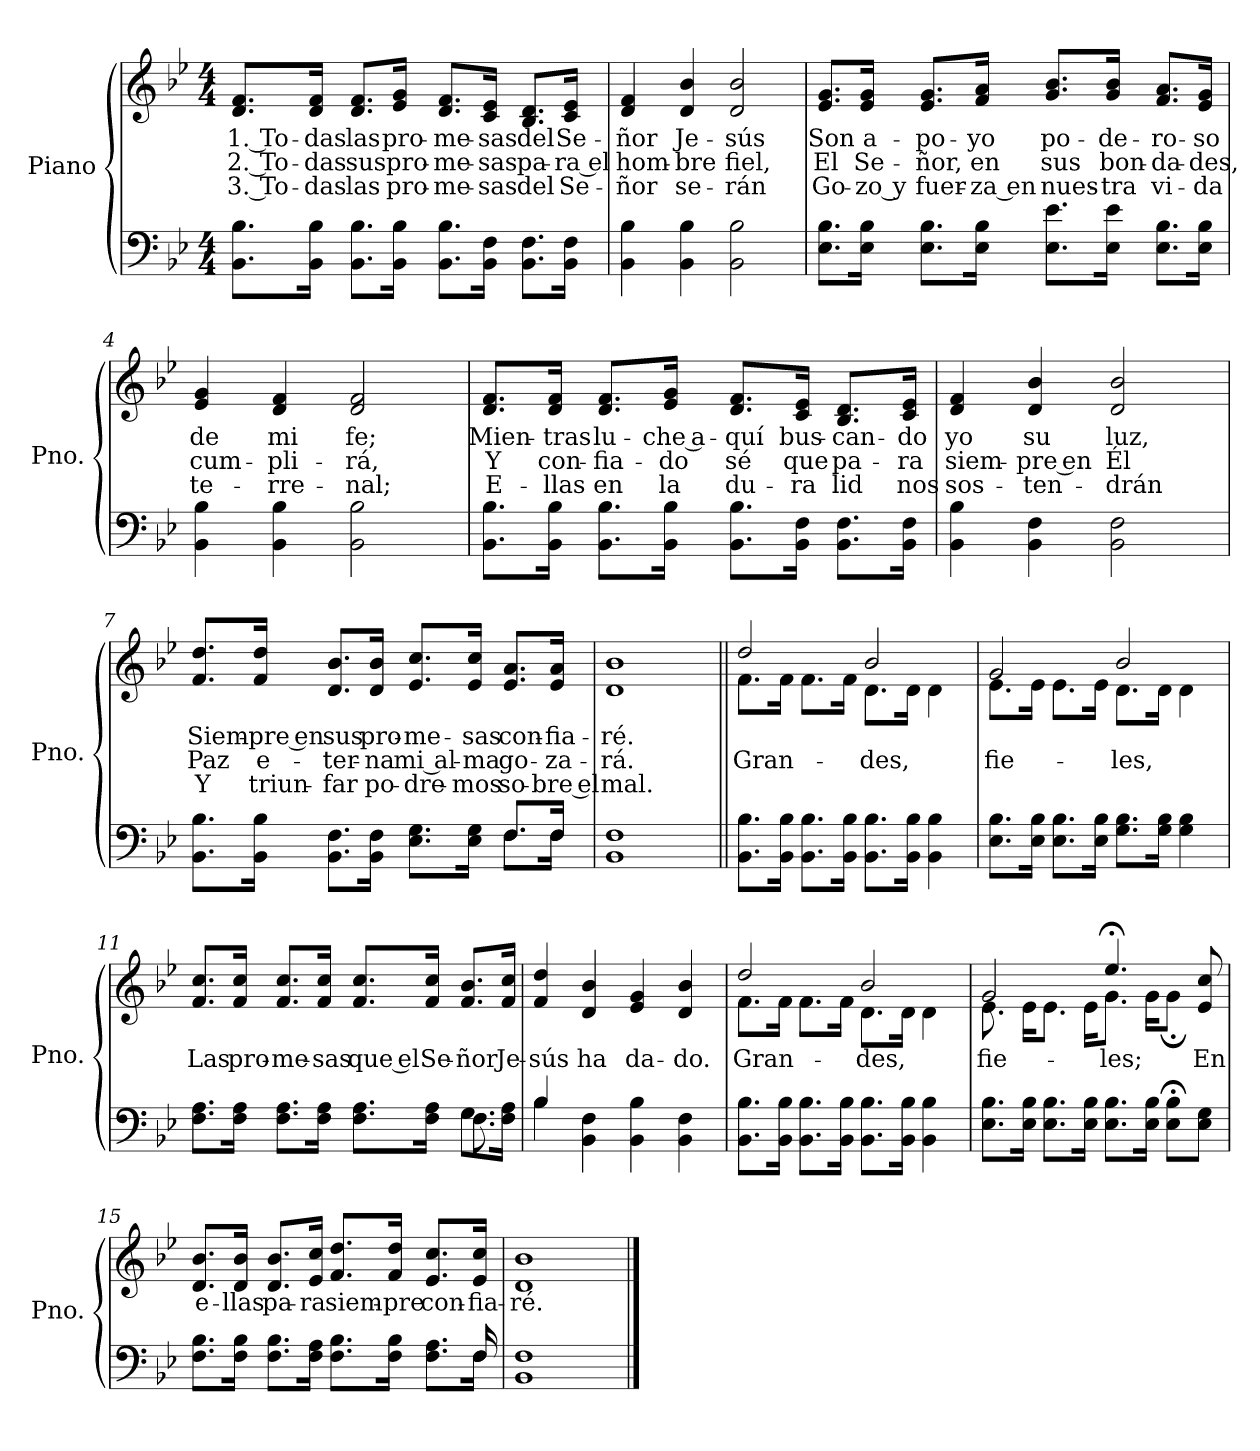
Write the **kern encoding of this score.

**kern	**kern	**text	**text	**text
*part1	*part1	*part1	*part1	*part1
*staff2	*staff1	*staff1	*staff1	*staff1
*I"Piano	*	*	*	*
*I'Pno.	*	*	*	*
*stria5	*stria5	*	*	*
*clefF4	*clefG2	*	*	*
*k[b-e-]	*k[b-e-]	*	*	*
*M4/4	*M4/4	*	*	*
=1	=1	=1	=1	=1
!	!	!LO:LY:b	!LO:LY:b	!LO:LY:b
8.BB-\ 8.B-\L	8.d/ 8.f/L	1. To-	2. To-	3. To-
!	!	!LO:LY:b	!LO:LY:b	!LO:LY:b
16BB-\ 16B-\Jk	16d/ 16f/Jk	-das	-das	-das
!	!	!LO:LY:b	!LO:LY:b	!LO:LY:b
8.BB-\ 8.B-\L	8.d/ 8.f/L	las	sus	las
!	!	!LO:LY:b	!LO:LY:b	!LO:LY:b
16BB-\ 16B-\Jk	16e-/ 16g/Jk	pro-	pro-	pro-
!	!	!LO:LY:b	!LO:LY:b	!LO:LY:b
8.BB-\ 8.B-\L	8.d/ 8.f/L	-me-	-me-	-me-
!	!	!LO:LY:b	!LO:LY:b	!LO:LY:b
16BB-\ 16F\Jk	16c/ 16e-/Jk	-sas	-sas	-sas
!	!	!LO:LY:b	!LO:LY:b	!LO:LY:b
8.BB-\ 8.F\L	8.B-/ 8.d/L	del	pa-	del
!	!	!LO:LY:b	!LO:LY:b	!LO:LY:b
16BB-\ 16F\Jk	16c/ 16e-/Jk	Se-	-ra el	Se-
=2	=2	=2	=2	=2
!	!	!LO:LY:b	!LO:LY:b	!LO:LY:b
4BB-\ 4B-\	4d/ 4f/	-ñor	hom-	-ñor
!	!	!LO:LY:b	!LO:LY:b	!LO:LY:b
4BB-\ 4B-\	4d/ 4b-/	Je-	-bre	se-
!	!	!LO:LY:b	!LO:LY:b	!LO:LY:b
2BB-\ 2B-\	2d/ 2b-/	-sús	fiel,	-rán
!!LO:LB:g=z
=3	=3	=3	=3	=3
!	!	!LO:LY:b	!LO:LY:b	!LO:LY:b
8.E-\ 8.B-\L	8.e-/ 8.g/L	Son	El	Go-
!	!	!LO:LY:b	!LO:LY:b	!LO:LY:b
16E-\ 16B-\Jk	16e-/ 16g/Jk	a-	Se-	-zo y
!	!	!LO:LY:b	!LO:LY:b	!LO:LY:b
8.E-\ 8.B-\L	8.e-/ 8.g/L	-po-	-ñor,	fuer-
!	!	!LO:LY:b	!LO:LY:b	!LO:LY:b
16E-\ 16B-\Jk	16f/ 16a/Jk	-yo	en	-za en
!	!	!LO:LY:b	!LO:LY:b	!LO:LY:b
8.E-\ 8.e-\L	8.g/ 8.b-/L	po-	sus	nues-
!	!	!LO:LY:b	!LO:LY:b	!LO:LY:b
16E-\ 16e-\Jk	16g/ 16b-/Jk	-de-	bon-	-tra
!	!	!LO:LY:b	!LO:LY:b	!LO:LY:b
8.E-\ 8.B-\L	8.f/ 8.a/L	-ro-	-da-	vi-
!	!	!LO:LY:b	!LO:LY:b	!LO:LY:b
16E-\ 16B-\Jk	16e-/ 16g/Jk	-so	-des,	-da
=4	=4	=4	=4	=4
!	!	!LO:LY:b	!LO:LY:b	!LO:LY:b
4BB-\ 4B-\	4e-/ 4g/	de	cum-	te-
!	!	!LO:LY:b	!LO:LY:b	!LO:LY:b
4BB-\ 4B-\	4d/ 4f/	mi	-pli-	-rre-
!	!	!LO:LY:b	!LO:LY:b	!LO:LY:b
2BB-\ 2B-\	2d/ 2f/	fe;	-rá,	-nal;
!!LO:LB:g=z
=5	=5	=5	=5	=5
!	!	!LO:LY:b	!LO:LY:b	!LO:LY:b
8.BB-\ 8.B-\L	8.d/ 8.f/L	Mien-	Y	E-
!	!	!LO:LY:b	!LO:LY:b	!LO:LY:b
16BB-\ 16B-\Jk	16d/ 16f/Jk	-tras	con-	-llas
!	!	!LO:LY:b	!LO:LY:b	!LO:LY:b
8.BB-\ 8.B-\L	8.d/ 8.f/L	lu-	-fia-	en
!	!	!LO:LY:b	!LO:LY:b	!LO:LY:b
16BB-\ 16B-\Jk	16e-/ 16g/Jk	-che a-	-do	la
!	!	!LO:LY:b	!LO:LY:b	!LO:LY:b
8.BB-\ 8.B-\L	8.d/ 8.f/L	-quí	sé	du-
!	!	!LO:LY:b	!LO:LY:b	!LO:LY:b
16BB-\ 16F\Jk	16c/ 16e-/Jk	bus-	que	-ra
!	!	!LO:LY:b	!LO:LY:b	!LO:LY:b
8.BB-\ 8.F\L	8.B-/ 8.d/L	-can-	pa-	lid
!	!	!LO:LY:b	!LO:LY:b	!LO:LY:b
16BB-\ 16F\Jk	16c/ 16e-/Jk	-do	-ra	nos
=6	=6	=6	=6	=6
!	!	!LO:LY:b	!LO:LY:b	!LO:LY:b
4BB-\ 4B-\	4d/ 4f/	yo	siem-	sos-
!	!	!LO:LY:b	!LO:LY:b	!LO:LY:b
4BB-\ 4F\	4d/ 4b-/	su	-pre en	-ten-
!	!	!LO:LY:b	!LO:LY:b	!LO:LY:b
2BB-\ 2F\	2d/ 2b-/	luz,	Él	-drán
!!LO:LB:g=z
=7	=7	=7	=7	=7
*^	*	*	*	*
!	!	!	!LO:LY:b	!LO:LY:b	!LO:LY:b
8.BB-\ 8.B-\L	2.ryy	8.f/ 8.dd/L	Siem-	Paz	Y
!	!	!	!LO:LY:b	!LO:LY:b	!LO:LY:b
16BB-\ 16B-\Jk	.	16f/ 16dd/Jk	-pre en	e-	triun-
!	!	!	!LO:LY:b	!LO:LY:b	!LO:LY:b
8.BB-\ 8.F\L	.	8.d/ 8.b-/L	sus	-ter-	-far
!	!	!	!LO:LY:b	!LO:LY:b	!LO:LY:b
16BB-\ 16F\Jk	.	16d/ 16b-/Jk	pro-	-na	po-
!	!	!	!LO:LY:b	!LO:LY:b	!LO:LY:b
8.E-\ 8.G\L	.	8.e-/ 8.cc/L	-me-	mi al-	-dre-
!	!	!	!LO:LY:b	!LO:LY:b	!LO:LY:b
16E-\ 16G\Jk	.	16e-/ 16cc/Jk	-sas	-ma	-mos
!	!	!	!LO:LY:b	!LO:LY:b	!LO:LY:b
8.F/L	8.F\L	8.e-/ 8.a/L	con-	go-	so-
!	!	!	!LO:LY:b	!LO:LY:b	!LO:LY:b
16F/Jk	16F\Jk	16e-/ 16a/Jk	-fia-	-za-	-bre el
=8	=8	=8	=8	=8	=8
!	!	!	!LO:LY:b	!LO:LY:b	!LO:LY:b
*v	*v	*	*	*	*
1BB- 1F	1d 1b-	-ré.	-rá.	mal.
!!LO:PB:g=z
=9||	=9||	=9||	=9||	=9||
!	!LO:TX:a:t=Coro	!	!	!
!	!	!	!LO:LY:b	!
*	*^	*	*	*
8.BB-\ 8.B-\L	2dd/	8.f\L	.	Gran-	.
16BB-\ 16B-\Jk	.	16f\Jk	.	.	.
8.BB-\ 8.B-\L	.	8.f\L	.	.	.
16BB-\ 16B-\Jk	.	16f\Jk	.	.	.
!	!	!	!	!LO:LY:b	!
8.BB-\ 8.B-\L	2b-/	8.d\L	.	-des,	.
16BB-\ 16B-\Jk	.	16d\Jk	.	.	.
4BB-\ 4B-\	.	4d\	.	.	.
=10	=10	=10	=10	=10	=10
!	!	!	!	!LO:LY:b	!
8.E-\ 8.B-\L	2g/	8.e-\L	.	fie-	.
16E-\ 16B-\Jk	.	16e-\Jk	.	.	.
8.E-\ 8.B-\L	.	8.e-\L	.	.	.
16E-\ 16B-\Jk	.	16e-\Jk	.	.	.
!	!	!	!	!LO:LY:b	!
8.G\ 8.B-\L	2b-/	8.d\L	.	-les,	.
16G\ 16B-\Jk	.	16d\Jk	.	.	.
4G\ 4B-\	.	4d\	.	.	.
!!LO:LB:g=z
=11	=11	=11	=11	=11	=11
*^	*	*	*	*	*
!	!	!	!	!LO:LY:b	!	!
*	*	*v	*v	*	*	*
8.F\ 8.A\L	2.ryy	8.f/ 8.cc/L	Las	.	.
!	!	!	!LO:LY:b	!	!
16F\ 16A\Jk	.	16f/ 16cc/Jk	pro-	.	.
!	!	!	!LO:LY:b	!	!
8.F\ 8.A\L	.	8.f/ 8.cc/L	-me-	.	.
!	!	!	!LO:LY:b	!	!
16F\ 16A\Jk	.	16f/ 16cc/Jk	-sas	.	.
!	!	!	!LO:LY:b	!	!
8.F\ 8.A\L	.	8.f/ 8.cc/L	que el	.	.
!	!	!	!LO:LY:b	!	!
16F\ 16A\Jk	.	16f/ 16cc/Jk	Se-	.	.
!	!	!	!LO:LY:b	!	!
8.G\L	8.F\	8.f/ 8.b-/L	-ñor	.	.
!	!	!	!LO:LY:b	!	!
16F\ 16A\Jk	16ryy	16f/ 16cc/Jk	Je-	.	.
=12	=12	=12	=12	=12	=12
!	!	!	!LO:LY:b	!	!
4B-/	4B-\	4f/ 4dd/	-sús	.	.
!	!	!	!LO:LY:b	!	!
4BB-\ 4F\	2.ryy	4d/ 4b-/	ha	.	.
!	!	!	!LO:LY:b	!	!
4BB-\ 4B-\	.	4e-/ 4g/	da-	.	.
!	!	!	!LO:LY:b	!	!
4BB-\ 4F\	.	4d/ 4b-/	-do.	.	.
*v	*v	*	*	*	*
!!LO:LB:g=z
=13	=13	=13	=13	=13
!	!	!LO:LY:b	!	!
*	*^	*	*	*
8.BB-\ 8.B-\L	2dd/	8.f\L	Gran-	.	.
16BB-\ 16B-\Jk	.	16f\Jk	.	.	.
8.BB-\ 8.B-\L	.	8.f\L	.	.	.
16BB-\ 16B-\Jk	.	16f\Jk	.	.	.
!	!	!	!LO:LY:b	!	!
8.BB-\ 8.B-\L	2b-/	8.d\L	-des,	.	.
16BB-\ 16B-\Jk	.	16d\Jk	.	.	.
4BB-\ 4B-\	.	4d\	.	.	.
=14	=14	=14	=14	=14	=14
!	!	!	!LO:LY:b	!	!
8.E-\ 8.B-\L	2g/	8.e-\	fie-	.	.
16E-\ 16B-\Jk	.	16e-\KL	.	.	.
8.E-\ 8.B-\L	.	8.e-\J	.	.	.
16E-\ 16B-\Jk	.	16e-\KL	.	.	.
!	!	!	!LO:LY:b	!	!
8.E-\ 8.B-\L	4.ee-;</	8.g\J	-les;	.	.
16E-\ 16B-\Jk	.	16g\KL	.	.	.
8E-;\ 8B-;\L	.	8g;<\J	.	.	.
!	!	!	!LO:LY:b	!	!
8E-\ 8G\J	8e-/ 8cc/	8ryy	En	.	.
!!LO:LB:g=z
=15	=15	=15	=15	=15	=15
*^	*	*	*	*	*
!	!	!	!	!LO:LY:b	!	!
*	*	*v	*v	*	*	*
8.F\ 8.B-\L	2...ryy	8.d/ 8.b-/L	e-	.	.
!	!	!	!LO:LY:b	!	!
16F\ 16B-\Jk	.	16d/ 16b-/Jk	-llas	.	.
!	!	!	!LO:LY:b	!	!
8.F\ 8.B-\L	.	8.d/ 8.b-/L	pa-	.	.
!	!	!	!LO:LY:b	!	!
16F\ 16A\Jk	.	16e-/ 16cc/Jk	-ra	.	.
!	!	!	!LO:LY:b	!	!
8.F\ 8.B-\L	.	8.f/ 8.dd/L	siem-	.	.
!	!	!	!LO:LY:b	!	!
16F\ 16B-\Jk	.	16f/ 16dd/Jk	-pre	.	.
!	!	!	!LO:LY:b	!	!
8.F\ 8.A\L	.	8.e-/ 8.cc/L	con-	.	.
!	!	!	!LO:LY:b	!	!
16F\Jk	16F/	16e-/ 16cc/Jk	-fia-	.	.
=16	=16	=16	=16	=16	=16
!	!	!	!LO:LY:b	!	!
*v	*v	*	*	*	*
1BB- 1F	1d 1b-	-ré.	.	.
==	==	==	==	==
*-	*-	*-	*-	*-
